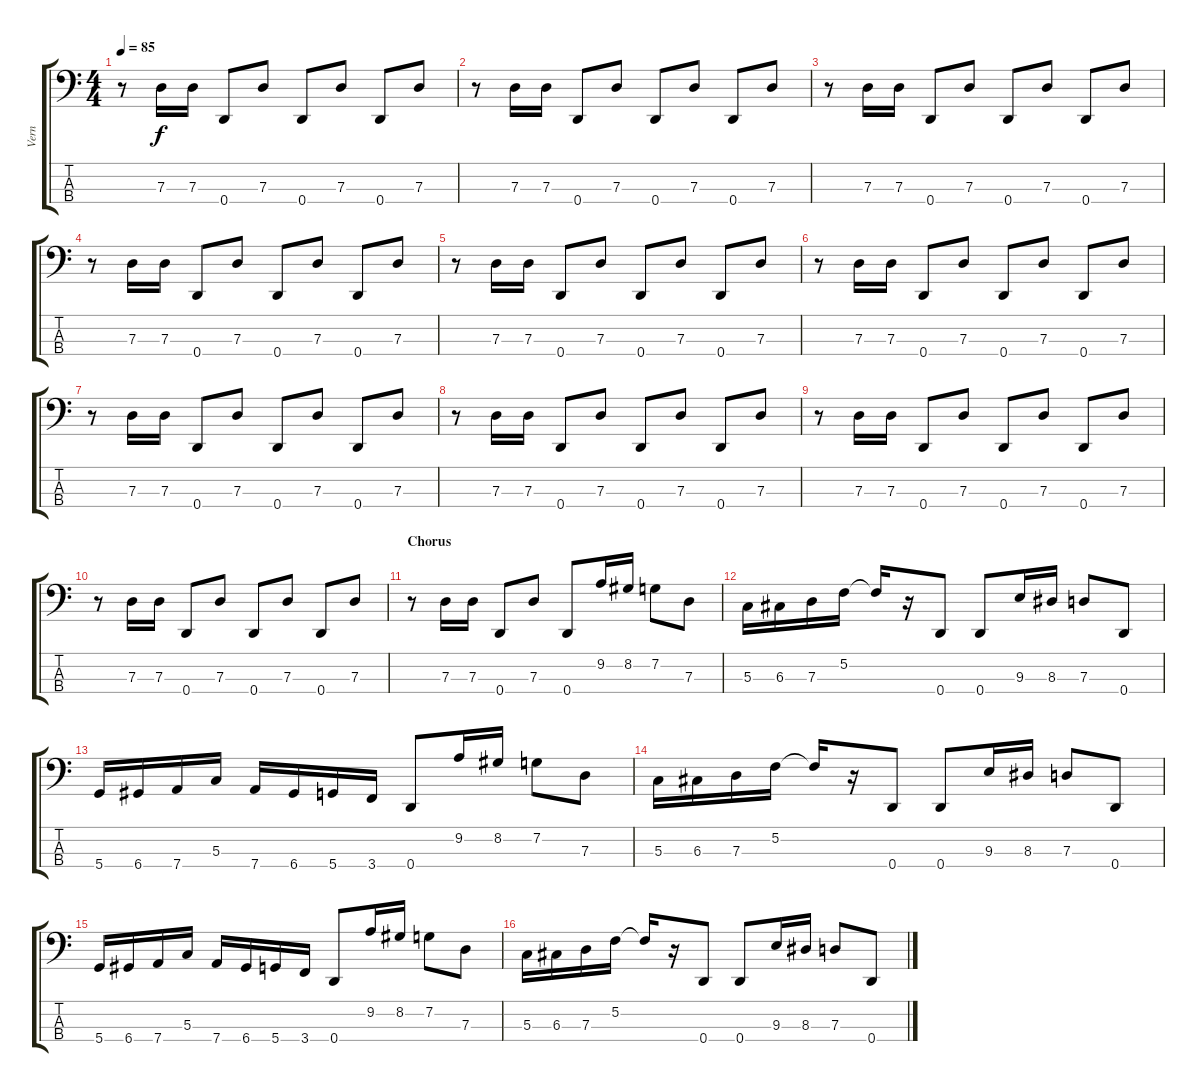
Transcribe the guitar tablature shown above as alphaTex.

\track ("Vern" "Vern") {instrument electricbassfinger}
\staff {score tabs}
\tuning (F2 C2 G1 D1) {hide}
\ts (4 4)
\tempo 85
\clef f4
\ks c
r.8{dy f} 7.3.16 7.3.16 0.4.8 7.3.8 0.4.8 7.3.8 0.4.8 7.3.8 |
r.8 7.3.16 7.3.16 0.4.8 7.3.8 0.4.8 7.3.8 0.4.8 7.3.8 |
r.8 7.3.16 7.3.16 0.4.8 7.3.8 0.4.8 7.3.8 0.4.8 7.3.8 |
r.8 7.3.16 7.3.16 0.4.8 7.3.8 0.4.8 7.3.8 0.4.8 7.3.8 |
r.8 7.3.16 7.3.16 0.4.8 7.3.8 0.4.8 7.3.8 0.4.8 7.3.8 |
r.8 7.3.16 7.3.16 0.4.8 7.3.8 0.4.8 7.3.8 0.4.8 7.3.8 |
r.8 7.3.16 7.3.16 0.4.8 7.3.8 0.4.8 7.3.8 0.4.8 7.3.8 |
r.8 7.3.16 7.3.16 0.4.8 7.3.8 0.4.8 7.3.8 0.4.8 7.3.8 |
r.8 7.3.16 7.3.16 0.4.8 7.3.8 0.4.8 7.3.8 0.4.8 7.3.8 |
r.8 7.3.16 7.3.16 0.4.8 7.3.8 0.4.8 7.3.8 0.4.8 7.3.8 |
\section ("" "Chorus")
r.8 7.3.16 7.3.16 0.4.8 7.3.8 0.4.8 9.2.16 8.2.16 7.2.8 7.3.8 |
5.3.16 6.3.16 7.3.16 5.2.16 5.2{t}.16 r.16 0.4.8 0.4.8 9.3.16 8.3.16 7.3.8 0.4.8 |
5.4.16 6.4.16 7.4.16 5.3.16 7.4.16 6.4.16 5.4.16 3.4.16 0.4.8 9.2.16 8.2.16 7.2.8 7.3.8 |
5.3.16 6.3.16 7.3.16 5.2.16 5.2{t}.16 r.16 0.4.8 0.4.8 9.3.16 8.3.16 7.3.8 0.4.8 |
5.4.16 6.4.16 7.4.16 5.3.16 7.4.16 6.4.16 5.4.16 3.4.16 0.4.8 9.2.16 8.2.16 7.2.8 7.3.8 |
5.3.16 6.3.16 7.3.16 5.2.16 5.2{t}.16 r.16 0.4.8 0.4.8 9.3.16 8.3.16 7.3.8 0.4.8
